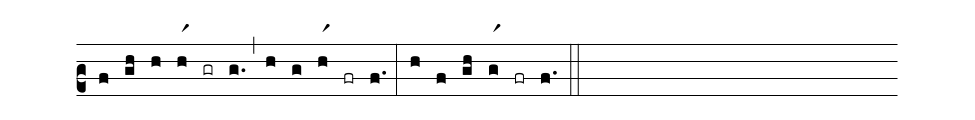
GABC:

%%
(c2)
(f) (gh)
(h) (hr1) (gr) (g.) (,)
(h) (g) (hr1) (fr) (f.) (:)
(h) (f) (gh) (gr1) (fr) (f.) (::)
